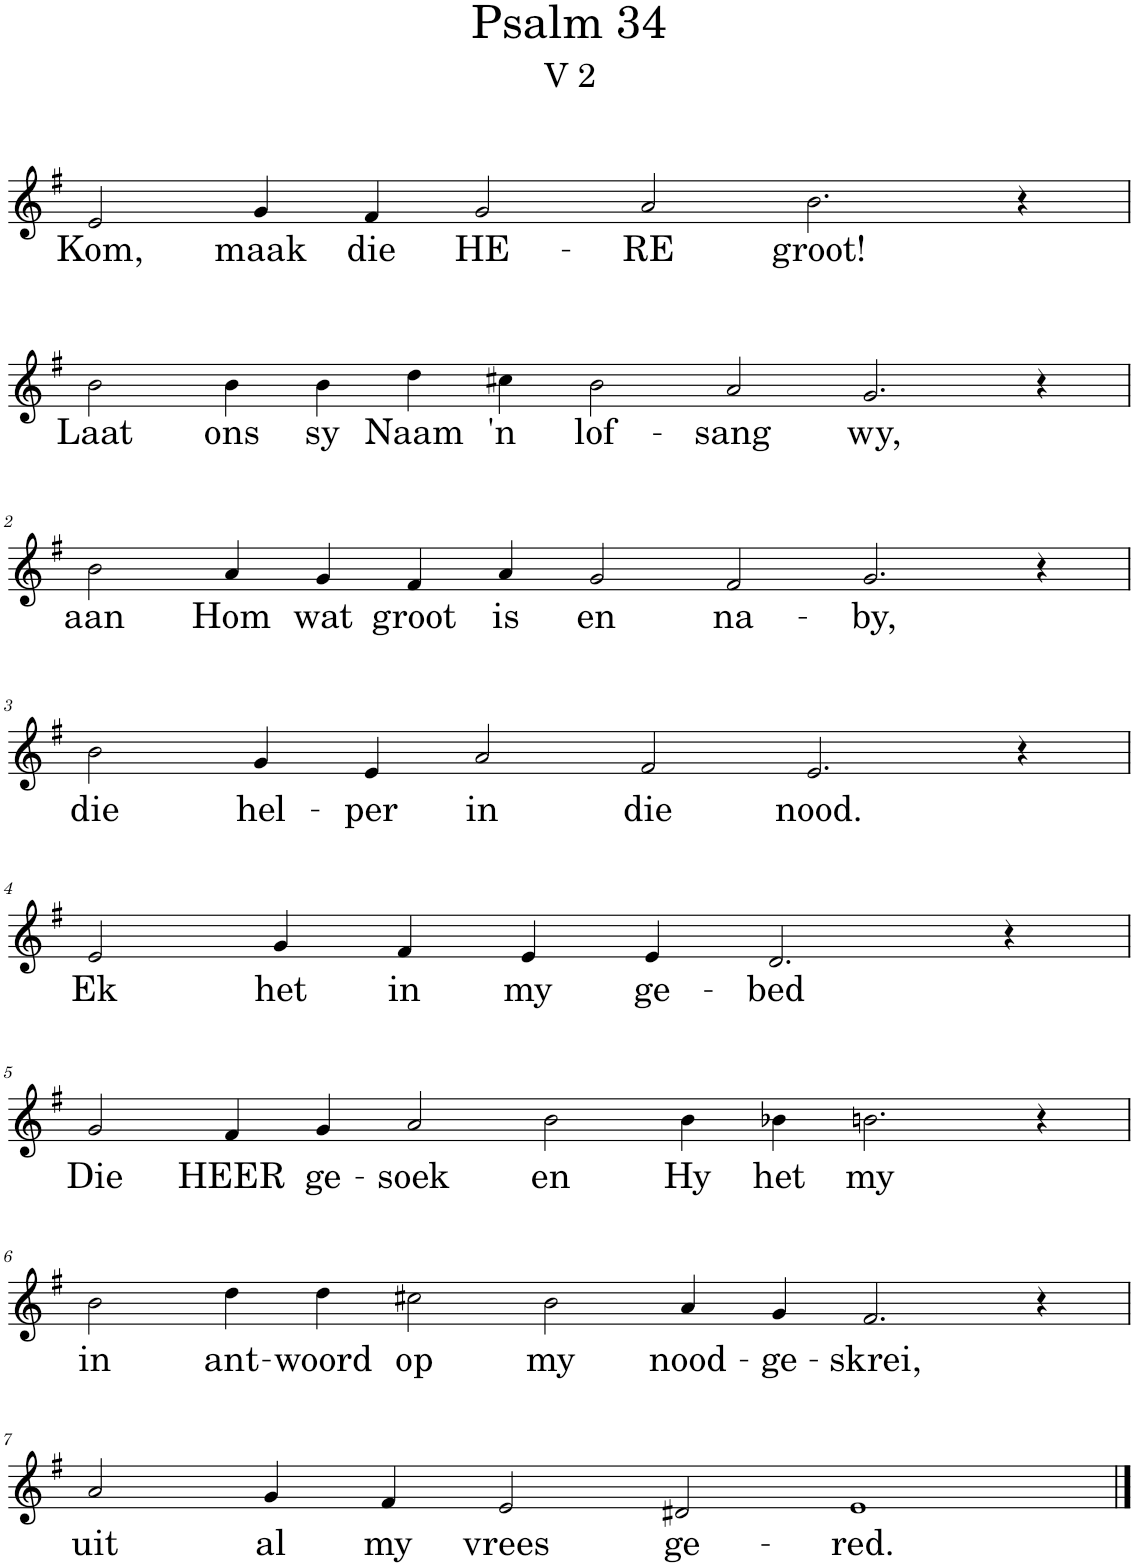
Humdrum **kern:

**kern	**text
*part1	*part1
*staff1	*staff1
*I"Pipe Organ	*
*I'Org.	*
*clefG2	*
*k[f#]	*
*M14/4	*
=	=
!	!LO:LY:b
2e/	Kom,
!	!LO:LY:b
4g/	maak
!	!LO:LY:b
4f#/	die
!	!LO:LY:b
2g/	HE-
!	!LO:LY:b
2a/	-RE
!	!LO:LY:b
2.b\	groot!
4r	.
!!LO:LB:g=z
=1	=1
!	!LO:LY:b
2b\	Laat
!	!LO:LY:b
4b\	ons
!	!LO:LY:b
4b\	sy
!	!LO:LY:b
4dd\	Naam
!	!LO:LY:b
4cc#X\	'n
!	!LO:LY:b
2b\	lof-
!	!LO:LY:b
2a/	-sang
!	!LO:LY:b
2.g/	wy,
4r	.
!!LO:LB:g=z
=2	=2
!	!LO:LY:b
2b\	aan
!	!LO:LY:b
4a/	Hom
!	!LO:LY:b
4g/	wat
!	!LO:LY:b
4f#/	groot
!	!LO:LY:b
4a/	is
!	!LO:LY:b
2g/	en
!	!LO:LY:b
2f#/	na-
!	!LO:LY:b
2.g/	-by,
4r	.
!!LO:LB:g=z
=3	=3
*M12/4	*
!	!LO:LY:b
2b\	die
!	!LO:LY:b
4g/	hel-
!	!LO:LY:b
4e/	-per
!	!LO:LY:b
2a/	in
!	!LO:LY:b
2f#/	die
!	!LO:LY:b
2.e/	nood.
4r	.
!!LO:LB:g=z
=4	=4
*M10/4	*
!	!LO:LY:b
2e/	Ek
!	!LO:LY:b
4g/	het
!	!LO:LY:b
4f#/	in
!	!LO:LY:b
4e/	my
!	!LO:LY:b
4e/	ge-
!	!LO:LY:b
2.d/	-bed
4r	.
!!LO:LB:g=z
=5	=5
*M14/4	*
!	!LO:LY:b
2g/	Die
!	!LO:LY:b
4f#/	HEER
!	!LO:LY:b
4g/	ge-
!	!LO:LY:b
2a/	-soek
!	!LO:LY:b
2b\	en
!	!LO:LY:b
4b\	Hy
!	!LO:LY:b
4b-X\	het
!	!LO:LY:b
2.bn\	my
4r	.
!!LO:LB:g=z
=6	=6
!	!LO:LY:b
2b\	in
!	!LO:LY:b
4dd\	ant-
!	!LO:LY:b
4dd\	-woord
!	!LO:LY:b
2cc#X\	op
!	!LO:LY:b
2b\	my
!	!LO:LY:b
4a/	nood-
!	!LO:LY:b
4g/	-ge-
!	!LO:LY:b
2.f#/	-skrei,
4r	.
!!LO:LB:g=z
=7	=7
*M12/4	*
!	!LO:LY:b
2a/	uit
!	!LO:LY:b
4g/	al
!	!LO:LY:b
4f#/	my
!	!LO:LY:b
2e/	vrees
!	!LO:LY:b
2d#X/	ge-
!	!LO:LY:b
1e	-red.
==	==
*-	*-
